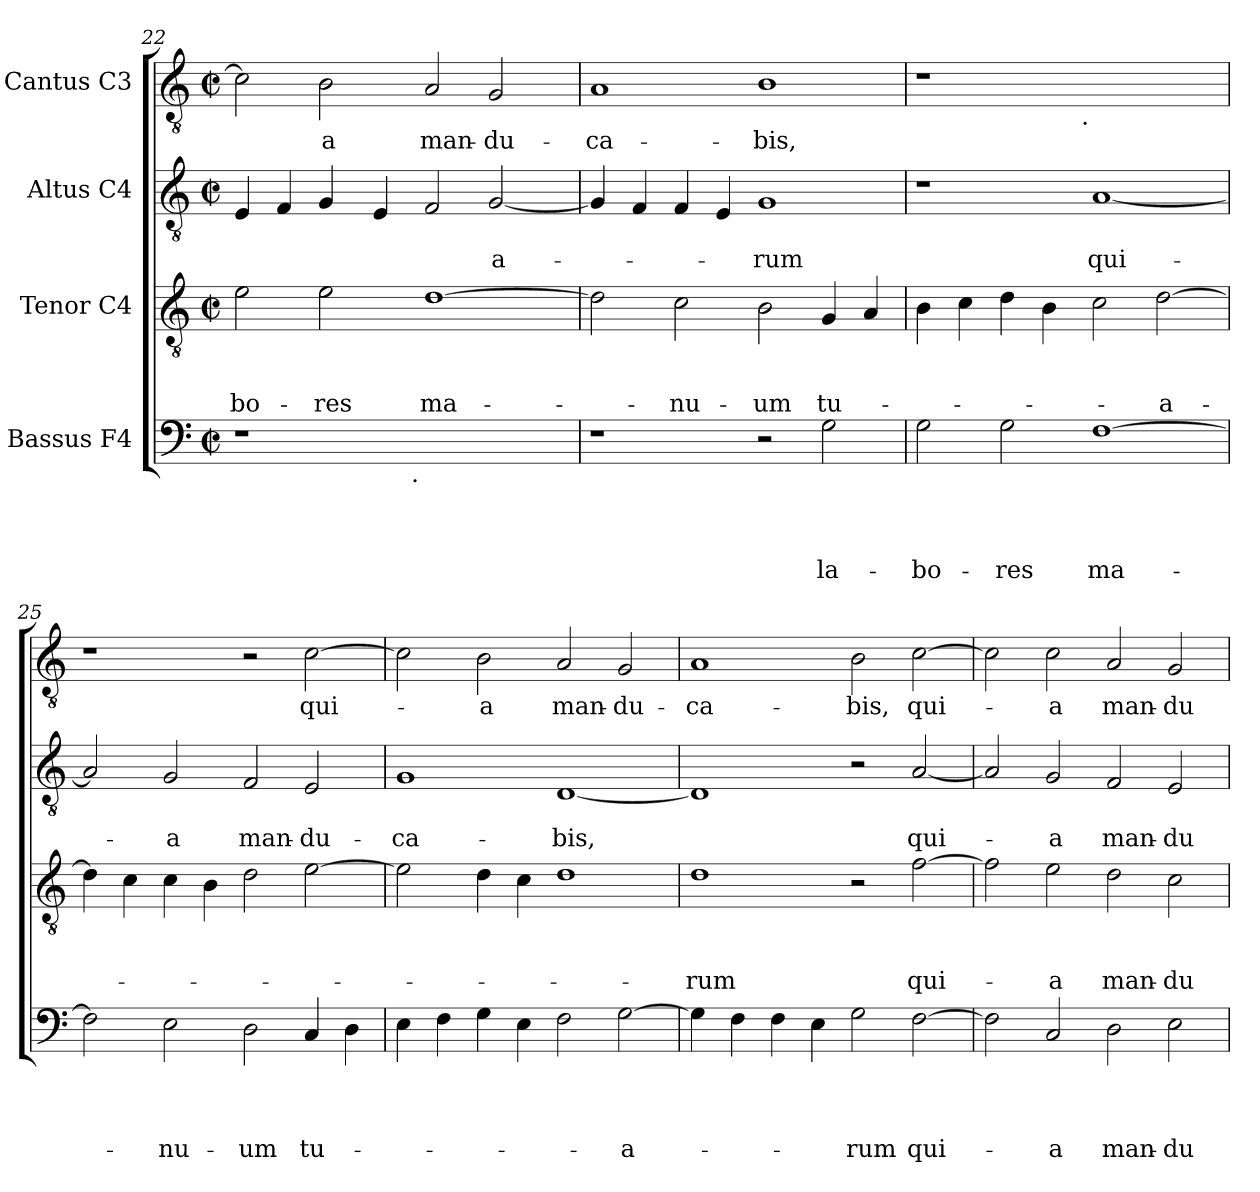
**kern	**text	**text	**text	**text	**kern	**text	**text	**text	**kern	**text	**text	**kern	**text
*part4	*part4	*part4	*part4	*part4	*part3	*part3	*part3	*part3	*part2	*part2	*part2	*part1	*part1
*staff4	*staff4	*staff4	*staff4	*staff4	*staff3	*staff3	*staff3	*staff3	*staff2	*staff2	*staff2	*staff1	*staff1
*I"Bassus F4	*	*	*	*	*I"Tenor C4	*	*	*	*I"Altus C4	*	*	*I"Cantus C3	*
*clefF4	*	*	*	*	*clefGv2	*	*	*	*clefGv2	*	*	*clefGv2	*
*k[]	*	*	*	*	*k[]	*	*	*	*k[]	*	*	*k[]	*
*C:	*	*	*	*	*C:	*	*	*	*C:	*	*	*C:	*
*M2/2	*	*	*	*	*M2/2	*	*	*	*M2/2	*	*	*M2/2	*
*met(c|)	*	*	*	*	*met(c|)	*	*	*	*met(c|)	*	*	*met(c|)	*
=22	=22	=22	=22	=22	=22	=22	=22	=22	=22	=22	=22	=22	=22
!	!	!	!	!	!	!	!	!LO:LY:b	!	!	!	!	!
*^	*	*	*	*	*	*	*	*	*	*	*	*	*
1r	3%2ryy	.	.	.	.	2e\	.	.	-bo-	4E/	.	.	2c\]	.
.	.	.	.	.	.	.	.	.	.	4F/	.	.	.	.
!	!	!	!	!	!	!	!	!	!LO:LY:b	!	!	!	!	!LO:LY:b
.	.	.	.	.	.	2e\	.	.	-res	4G/	.	.	2B\	-a
.	6..ryy	.	.	.	.	.	.	.	.	.	.	.	.	.
.	.	.	.	.	.	.	.	.	.	4E/	.	.	.	.
!	!LO:TX:b:t=.	!	!	!	!	!	!	!	!	!	!	!	!	!
.	3%2ryy	.	.	.	.	.	.	.	.	.	.	.	.	.
!	!	!	!	!	!	!	!	!	!LO:LY:b	!	!	!	!	!LO:LY:b
1ryy	.	.	.	.	.	[>1d	.	.	ma-	2F/	.	.	2A/	man-
!	!	!	!	!	!	!	!	!	!	!	!	!LO:LY:b	!	!LO:LY:b
.	.	.	.	.	.	.	.	.	.	[<2G/	.	-a-	2G/	-du-
.	3ryy	.	.	.	.	.	.	.	.	.	.	.	.	.
.	24ryy	.	.	.	.	.	.	.	.	.	.	.	.	.
=23	=23	=23	=23	=23	=23	=23	=23	=23	=23	=23	=23	=23	=23	=23
!	!	!	!	!	!	!	!	!	!	!	!	!	!	!LO:LY:b
*v	*v	*	*	*	*	*	*	*	*	*	*	*	*	*
1r	.	.	.	.	2d\]	.	.	.	4G/]	.	.	1A	-ca-
.	.	.	.	.	.	.	.	.	4F/	.	.	.	.
!	!	!	!	!	!	!	!	!LO:LY:b	!	!	!	!	!
.	.	.	.	.	2c\	.	.	-nu-	4F/	.	.	.	.
.	.	.	.	.	.	.	.	.	4E/	.	.	.	.
!	!	!	!	!	!	!	!	!LO:LY:b	!	!	!LO:LY:b	!	!LO:LY:b
2r	.	.	.	.	2B\	.	.	-um	1G	.	-rum	1B	-bis,
!	!	!	!	!LO:LY:b	!	!	!	!LO:LY:b	!	!	!	!	!
2G\	.	.	.	la-	4G/	.	.	tu-	.	.	.	.	.
.	.	.	.	.	4A/	.	.	.	.	.	.	.	.
=24	=24	=24	=24	=24	=24	=24	=24	=24	=24	=24	=24	=24	=24
!	!	!	!	!LO:LY:b	!	!	!	!	!	!	!	!	!
*	*	*	*	*	*	*	*	*	*	*	*	*^	*
2G\	.	.	.	-bo-	4B\	.	.	.	1r	.	.	1r	2ryy	.
.	.	.	.	.	4c\	.	.	.	.	.	.	.	.	.
!	!	!	!	!LO:LY:b	!	!	!	!	!	!	!	!	!	!
2G\	.	.	.	-res	4d\	.	.	.	.	.	.	.	4...ryy	.
.	.	.	.	.	4B\	.	.	.	.	.	.	.	.	.
!	!	!	!	!	!	!	!	!	!	!	!	!	!LO:TX:b:t=.	!
.	.	.	.	.	.	.	.	.	.	.	.	.	1ryy	.
!	!	!	!	!LO:LY:b	!	!	!	!	!	!	!LO:LY:b	!	!	!
[>1F	.	.	.	ma-	2c\	.	.	.	[>1A	.	qui-	1ryy	.	.
!	!	!	!	!	!	!	!	!LO:LY:b	!	!	!	!	!	!
.	.	.	.	.	[>2d\	.	.	-a-	.	.	.	.	.	.
.	.	.	.	.	.	.	.	.	.	.	.	.	32ryy	.
*	*	*	*	*	*	*	*	*	*	*	*	*v	*v	*
!!LO:PB:g=z
=25	=25	=25	=25	=25	=25	=25	=25	=25	=25	=25	=25	=25	=25
2F\]	.	.	.	.	4d\]	.	.	.	2A/]	.	.	1r	.
.	.	.	.	.	4c\	.	.	.	.	.	.	.	.
!	!	!	!	!LO:LY:b	!	!	!	!	!	!	!LO:LY:b	!	!
2E\	.	.	.	-nu-	4c\	.	.	.	2G/	.	-a	.	.
.	.	.	.	.	4B\	.	.	.	.	.	.	.	.
!	!	!	!	!LO:LY:b	!	!	!	!	!	!	!LO:LY:b	!	!
2D\	.	.	.	-um	2d\	.	.	.	2F/	.	man-	2r	.
!	!	!	!	!LO:LY:b	!	!	!	!	!	!	!LO:LY:b	!	!LO:LY:b
4C/	.	.	.	tu-	[>2e\	.	.	.	2E/	.	-du-	[>2c\	qui-
4D\	.	.	.	.	.	.	.	.	.	.	.	.	.
=26	=26	=26	=26	=26	=26	=26	=26	=26	=26	=26	=26	=26	=26
!	!	!	!	!	!	!	!	!	!	!	!LO:LY:b	!	!
4E\	.	.	.	.	2e\]	.	.	.	1G	.	-ca-	2c\]	.
4F\	.	.	.	.	.	.	.	.	.	.	.	.	.
!	!	!	!	!	!	!	!	!	!	!	!	!	!LO:LY:b
4G\	.	.	.	.	4d\	.	.	.	.	.	.	2B\	-a
4E\	.	.	.	.	4c\	.	.	.	.	.	.	.	.
!	!	!	!	!	!	!	!	!	!	!	!LO:LY:b	!	!LO:LY:b
2F\	.	.	.	.	1d	.	.	.	[<1D	.	-bis,	2A/	man-
!	!	!	!	!LO:LY:b	!	!	!	!	!	!	!	!	!LO:LY:b
[>2G\	.	.	.	-a-	.	.	.	.	.	.	.	2G/	-du-
=27	=27	=27	=27	=27	=27	=27	=27	=27	=27	=27	=27	=27	=27
!	!	!	!	!	!	!	!	!LO:LY:b	!	!	!	!	!LO:LY:b
4G\]	.	.	.	.	1d	.	.	-rum	1D]	.	.	1A	-ca-
4F\	.	.	.	.	.	.	.	.	.	.	.	.	.
4F\	.	.	.	.	.	.	.	.	.	.	.	.	.
4E\	.	.	.	.	.	.	.	.	.	.	.	.	.
!	!	!	!	!LO:LY:b	!	!	!	!	!	!	!	!	!LO:LY:b
2G\	.	.	.	-rum	2r	.	.	.	2r	.	.	2B\	-bis,
!	!	!	!	!LO:LY:b	!	!	!	!LO:LY:b	!	!	!LO:LY:b	!	!LO:LY:b
[>2F\	.	.	.	qui-	[>2f\	.	.	qui-	[<2A/	.	qui-	[>2c\	qui-
=28	=28	=28	=28	=28	=28	=28	=28	=28	=28	=28	=28	=28	=28
2F\]	.	.	.	.	2f\]	.	.	.	2A/]	.	.	2c\]	.
!	!	!	!	!LO:LY:b	!	!	!	!LO:LY:b	!	!	!LO:LY:b	!	!LO:LY:b
2C/	.	.	.	-a	2e\	.	.	-a	2G/	.	-a	2c\	-a
!	!	!	!	!LO:LY:b	!	!	!	!LO:LY:b	!	!	!LO:LY:b	!	!LO:LY:b
2D\	.	.	.	man-	2d\	.	.	man-	2F/	.	man-	2A/	man-
!	!	!	!	!LO:LY:b	!	!	!	!LO:LY:b	!	!	!LO:LY:b	!	!LO:LY:b
2E\	.	.	.	-du-	2c\	.	.	-du-	2E/	.	-du-	2G/	-du-
=	=	=	=	=	=	=	=	=	=	=	=	=	=
*-	*-	*-	*-	*-	*-	*-	*-	*-	*-	*-	*-	*-	*-
